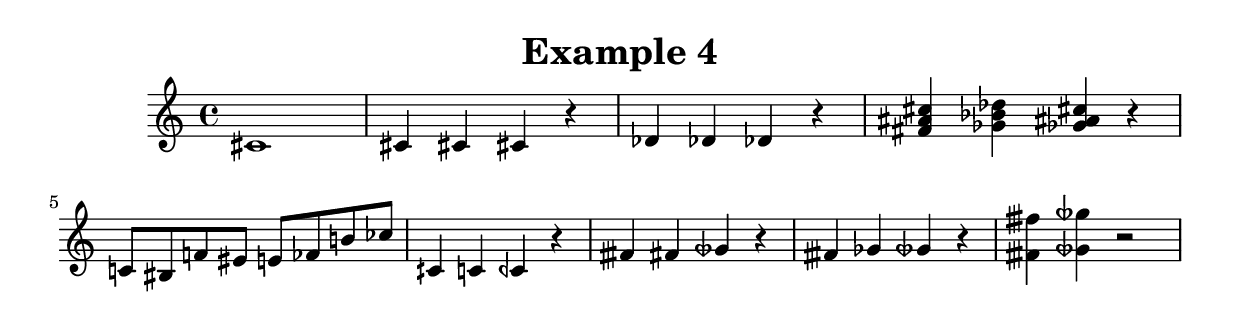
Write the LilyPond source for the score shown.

\version "2.19.15"

\header {
  title = "Example 4"
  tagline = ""
}

A = {
  \accidentalStyle Score.dodecaphonic
  cis'1 |
  cis'4 cis'4 cis'4 r4 |
  des'4 des'4 des'4 r4 |
  <fis' ais' cis''>4 <ges' bes' des''>4 <ges' ais' cis''>4 r4 |
  \break
  c'8 bis8 f'8 eis'8 e'8 fes'8 b'8 ces''8 |
  cih'4 c'4 ceh'4 r4 |
  fisih'4 fis'4 geseh'4 r4 |
  fisih'4 ges'4 geseh'4 r4 |
  <fisih' fisih''>4 <geseh' geseh''>4 r2 |
}

\score {
  \new Staff \A
  \layout{ }
}

